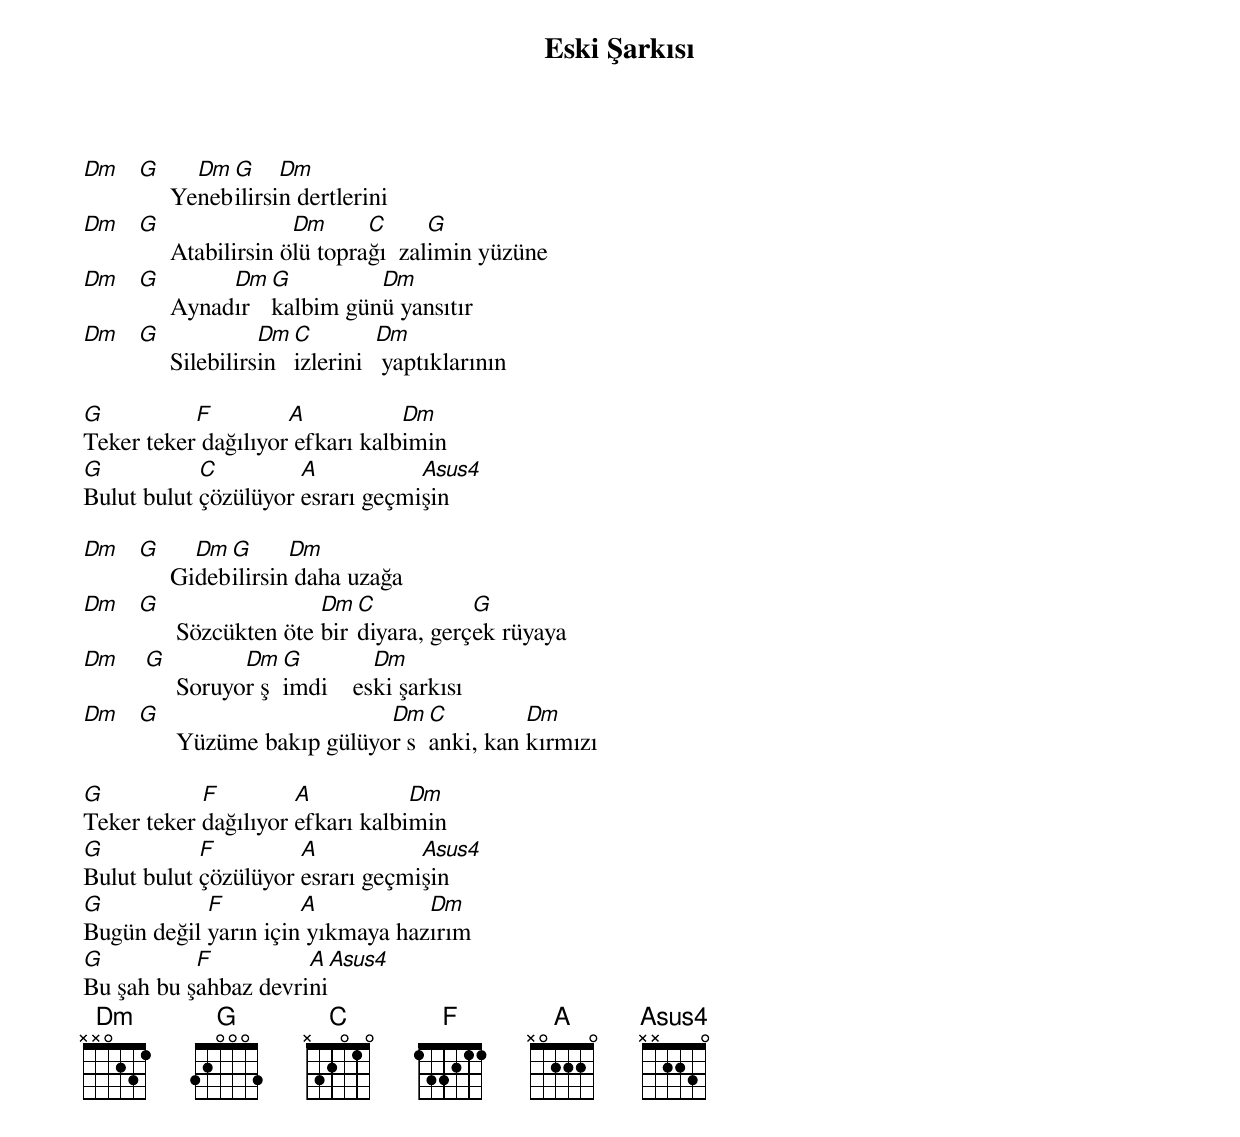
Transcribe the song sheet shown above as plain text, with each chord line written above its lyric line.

{title: Eski Şarkısı}
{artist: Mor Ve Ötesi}

Dm G      Dm G     Dm
        Yenebilirsin dertlerini
Dm G                 Dm      C      G
        Atabilirsin ölü toprağı  zalimin yüzüne
Dm G         Dm G         Dm
        Aynadır kalbim günü yansıtır
Dm G              Dm C         Dm
        Silebilirsin izlerini   yaptıklarının

G          F         A           Dm
Teker teker dağılıyor efkarı kalbimin
G           C         A           Asus4
Bulut bulut çözülüyor esrarı geçmişin

Dm G      Dm G      Dm
        Gidebilirsin daha uzağa
Dm G                   Dm  C           G
         Sözcükten öte bir diyara, gerçek rüyaya
Dm  G          Dm G         Dm
         Soruyor şimdi    eski şarkısı
Dm G                        Dm C         Dm
         Yüzüme bakıp gülüyor sanki, kan kırmızı

G           F         A           Dm
Teker teker dağılıyor efkarı kalbimin
G           F         A           Asus4
Bulut bulut çözülüyor esrarı geçmişin
G           F         A           Dm
Bugün değil yarın için yıkmaya hazırım
G          F          A  Asus4
Bu şah bu şahbaz devrini
